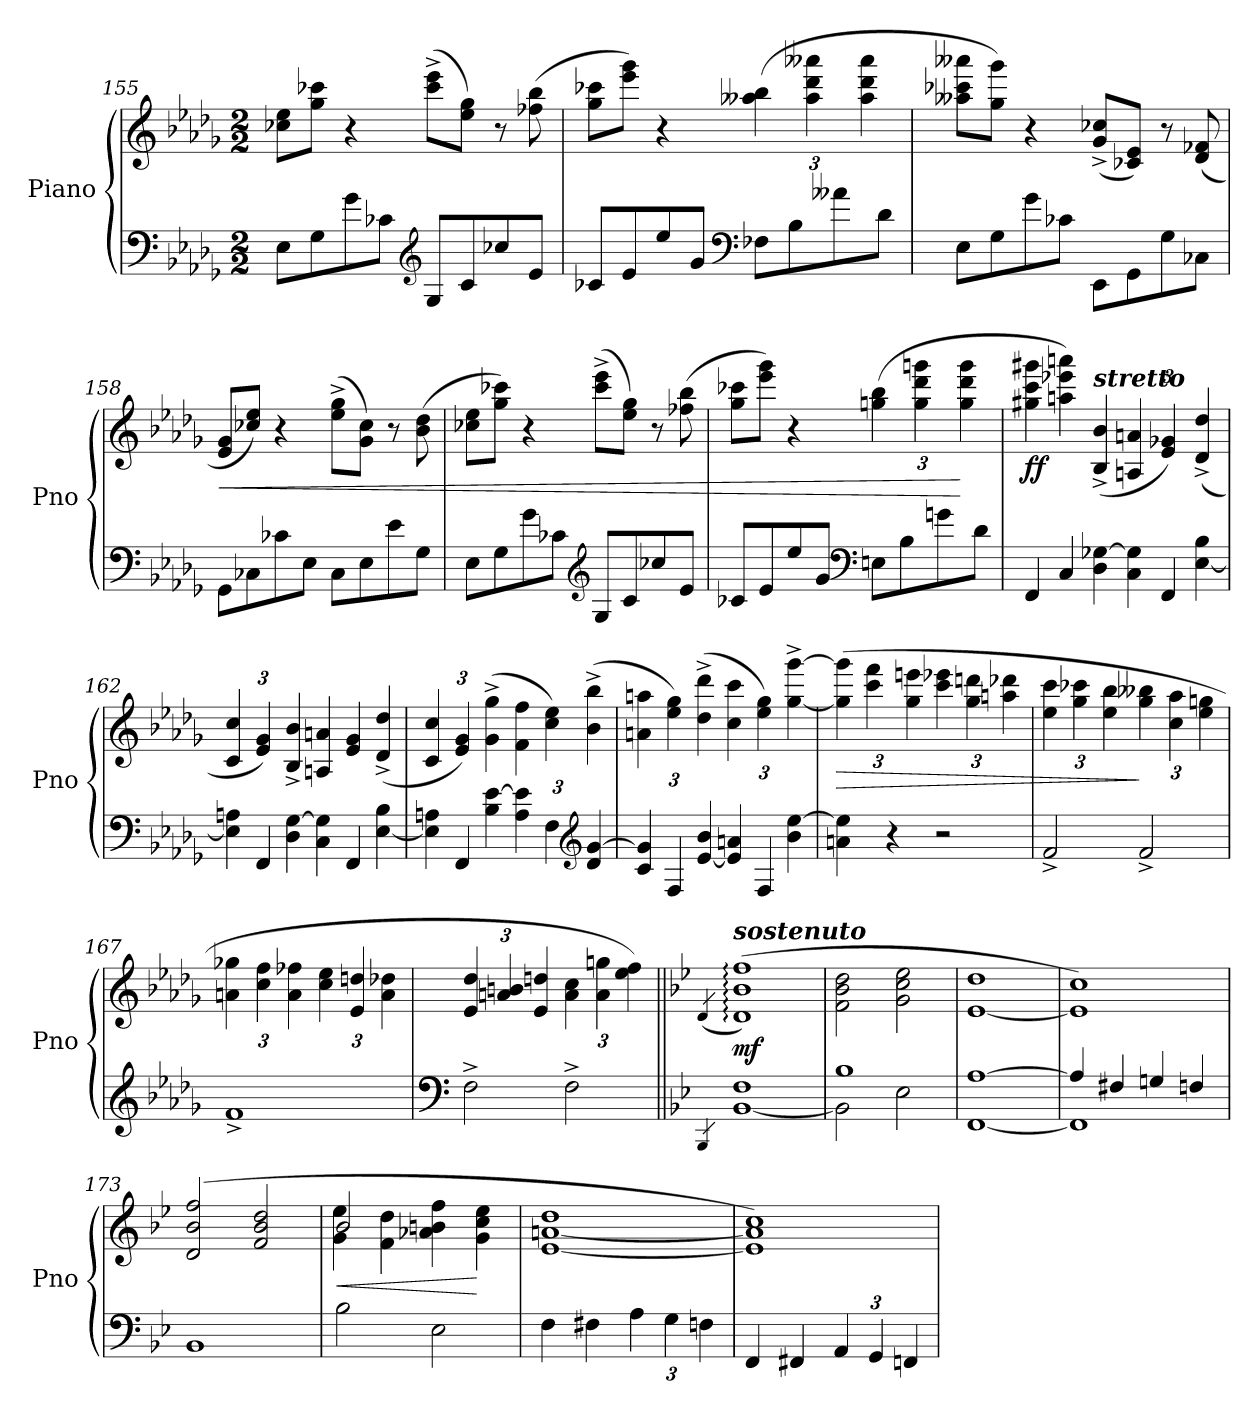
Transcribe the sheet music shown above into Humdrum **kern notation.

**kern	**kern	**dynam
*part1	*part1	*part1
*staff2	*staff1	*staff1/2
*I"Piano	*	*
*I'Pno	*	*
*clefF4	*clefG2	*
*k[b-e-a-d-g-]	*k[b-e-a-d-g-]	*
*M2/2	*M2/2	*
=155	=155	=155
8E-\L	8cc-X\ 8ee-\L	.
8G-\	8gg-\ 8ccc-X\J	.
8g-\	4r	.
8c-X\J	.	.
*clefG2	*	*
8G-/L	(8ccc-\^ 8eee-\^L	.
8c-/	8ee-\ 8gg-\J)	.
8cc-X/	8r	.
8e-/J	(8ff-X\ 8bb-\	.
=156	=156	=156
8c-X/L	8gg-\ 8ccc-X\L	.
8e-/	8eee-\ 8ggg-\J)	.
8ee-/	4r	.
8g-/J	.	.
*clefF4	*	*
*	*Xbrackettup	*
8F-X\L	(6aa--X\ 6bb-\	.
8B-\	.	.
.	6aa--\ 6ddd-\ 6aaa--X\	.
8a--X\	.	.
.	6aa--\ 6ddd-\ 6aaa--\	.
8d-\J	.	.
!!LO:LB:g=z
=157	=157	=157
8E-\L	8aa--X\ 8ccc-X\ 8aaa--X\L	.
8G-\	8gg-\ 8ggg-\J)	.
8g-\	4r	.
8c-X\J	.	.
8EE-\L	(8g-/^ 8cc-X/^L	.
8GG-\	8c-X/ 8e-/J)	.
8G-\	8r	.
8C-X\J	(8d-/ 8f-X/	.
!!LO:PB:g=z
=158	=158	=158
!	!	!LO:HP:b
8GG-\L	8e-/ 8g-/L	<
8C-X\	8cc-X/ 8ee-/J)	.
8c-X\	4r	.
8E-\J	.	.
8C-\L	(8ee-\^ 8gg-\^L	.
8E-\	8g-\ 8cc-\J)	.
8e-\	8r	.
8G-\J	(8b-\ 8dd-\	.
=159	=159	=159
8E-\L	8cc-X\ 8ee-\L	.
8G-\	8gg-\ 8ccc-X\J)	.
8g-\	4r	.
8c-X\J	.	.
*clefG2	*	*
8G-/L	(8ccc-\^ 8eee-\^L	.
8c-/	8ee-\ 8gg-\J)	.
8cc-X/	8r	.
8e-/J	(8ff-X\ 8bb-\	.
=160	=160	=160
8c-X/L	8gg-\ 8ccc-X\L	.
8e-/	8eee-\ 8ggg-\J)	.
8ee-/	4r	.
8g-/J	.	.
*clefF4	*	*
8En\L	(6ggn\ 6bb-\	.
8B-\	.	.
.	6gg\ 6ddd-\ 6gggn\	.
8gn\	.	.
.	6gg\ 6ddd-\ 6ggg\	[
8d-\J	.	.
!!LO:LB:g=z
=161	=161	=161
*Xtuplet	*Xtuplet	*
!	!	!LO:DY:b
6FF/	6gg#X\ 6ccc\ 6ggg#X\	ff
6C/	6aan\ 6eee-X\ 6aaan\)	.
!	!LO:TX:a:Bi:t=stretto	!
6D-\ [6G-X\	(6B-/^ 6b-/^	.
*	*tuplet	*
6C\ 6G-\]	6An/ 6an/	.
6FF/	6e-/ 6g-X/)	.
[6E-\ 6B-\	(6d-/^ 6dd-/^	.
!!LO:PB:g=z
=162	=162	=162
!	!	!LO:DY:b
6E-\] 6An\	6c/ 6cc/	other-dynamics
6FF/	6e-/ 6g-/)	.
6D-\ [6G-\	6B-/^ 6b-/^	.
*	*Xtuplet	*
6C\ 6G-\]	6An/ 6an/	.
6FF/	6e-/ 6g-/	.
[6E-\ 6B-\	(6d-/^ 6dd-/^	.
=163	=163	=163
*	*tuplet	*
6E-\] 6An\	6c/ 6cc/	.
6FF/	6e-/ 6g-/)	.
6B-\ [6e-\	(6g-\^ 6gg-\^	.
6A\ 6e-\]	6f\ 6ff\	.
6F\	6cc\ 6ee-\)	.
*clefG2	*	*
6d-/ [6g-/	(6b-\^ 6bb-\^	.
=164	=164	=164
6c/ 6g-/]	6an\ 6aan\	.
6F/	6ee-\ 6gg-\)	.
[6e-/ 6b-/	(6dd-\^ 6ddd-\^	.
6e-/] 6an/	6cc\ 6ccc\	.
6F/	6ee-\ 6gg-\)	.
6b-\ [6ee-\	[6gg-\^ [6ggg-\^	.
=165	=165	=165
!	!	!LO:HP:b
4an\ 4ee-\]	(6gg-\] 6ggg-\]	>
.	6ccc\ 6fff\	.
4r	.	.
.	6gg-\ 6eeen\	.
2r	6ccc\ 6eee-X\	.
.	6gg-\ 6dddn\	.
.	6aan\ 6ddd-X\	.
!!LO:LB:g=z
=166	=166	=166
2f^/	6ee-\ 6ccc\	.
.	6gg-\ 6ccc-X\	.
.	6ee-\ 6bb-\	.
2f^/	6gg-\ 6bb--X\	]
.	6cc\ 6aa-\	.
.	6ee-\ 6ggn\	.
!!LO:LB:g=z
=167	=167	=167
1f^	6an\ 6gg-X\	.
.	6cc\ 6ff\	.
.	6a\ 6ff-X\	.
.	6cc\ 6ee-\	.
.	6e-/ 6ddn/	.
.	6a\ 6dd-X\	.
=168	=168	=168
*clefF4	*	*
2F^\	6e-/ 6dd-/	.
.	6an/ 6bn/	.
.	6e-/ 6ddn/	.
2F^\	6a\ 6cc\	.
.	6a\ 6ggn\	.
.	6ee-\ 6ff\)	.
=169||	=169||	=169||
*k[b-e-]	*k[b-e-]	*
4qBBB-/	(>4qd/	.
!	!LO:TX:a:Bi:t=sostenuto	!
!	!	!LO:DY:b
[1BB- 1F	(1d: 1b-: 1ff:)	mf
=170	=170	=170
*^	*	*
2BB-\]	1B-	2f\ 2b-\ 2dd\	.
2E-\	.	2g\ 2cc\ 2ee-\	.
=171	=171	=171	=171
[1A	[1FF:	[1e- 1dd	.
=172	=172	=172	=172
4A/]	1FF]	1e-] 1cc)	.
4F#X/	.	.	.
4Gn/	.	.	.
4Fn/	.	.	.
*v	*v	*	*
!!LO:LB:g=z
=173	=173	=173
1BB-	(2d/ 2b-/ 2ff/	.
.	2f/ 2b-/ 2dd/	.
!!LO:LB:g=z
=174	=174	=174
!	!	!LO:HP:b
*	*^	*
2B-\	2b-/	4g\ 4ee-\	<
.	.	4f\ 4dd\	.
2E-\	4a-X\ 4bn\ 4ff\	2ryy	.
.	4g\ 4cc\ 4ee-\	.	[
*	*v	*v	*
=175	=175	=175
4F\	[1e- [1an 1dd	.
4F#X\	.	.
*tuplet	*	*
*Xbrackettup	*	*
6A\	.	.
6G\	.	.
6Fn\	.	.
=176	=176	=176
4FF/	1e-] 1a] 1cc)	.
4FF#X/	.	.
6AA/	.	.
6GG/	.	.
6FFn/	.	.
=	=	=
*-	*-	*-
